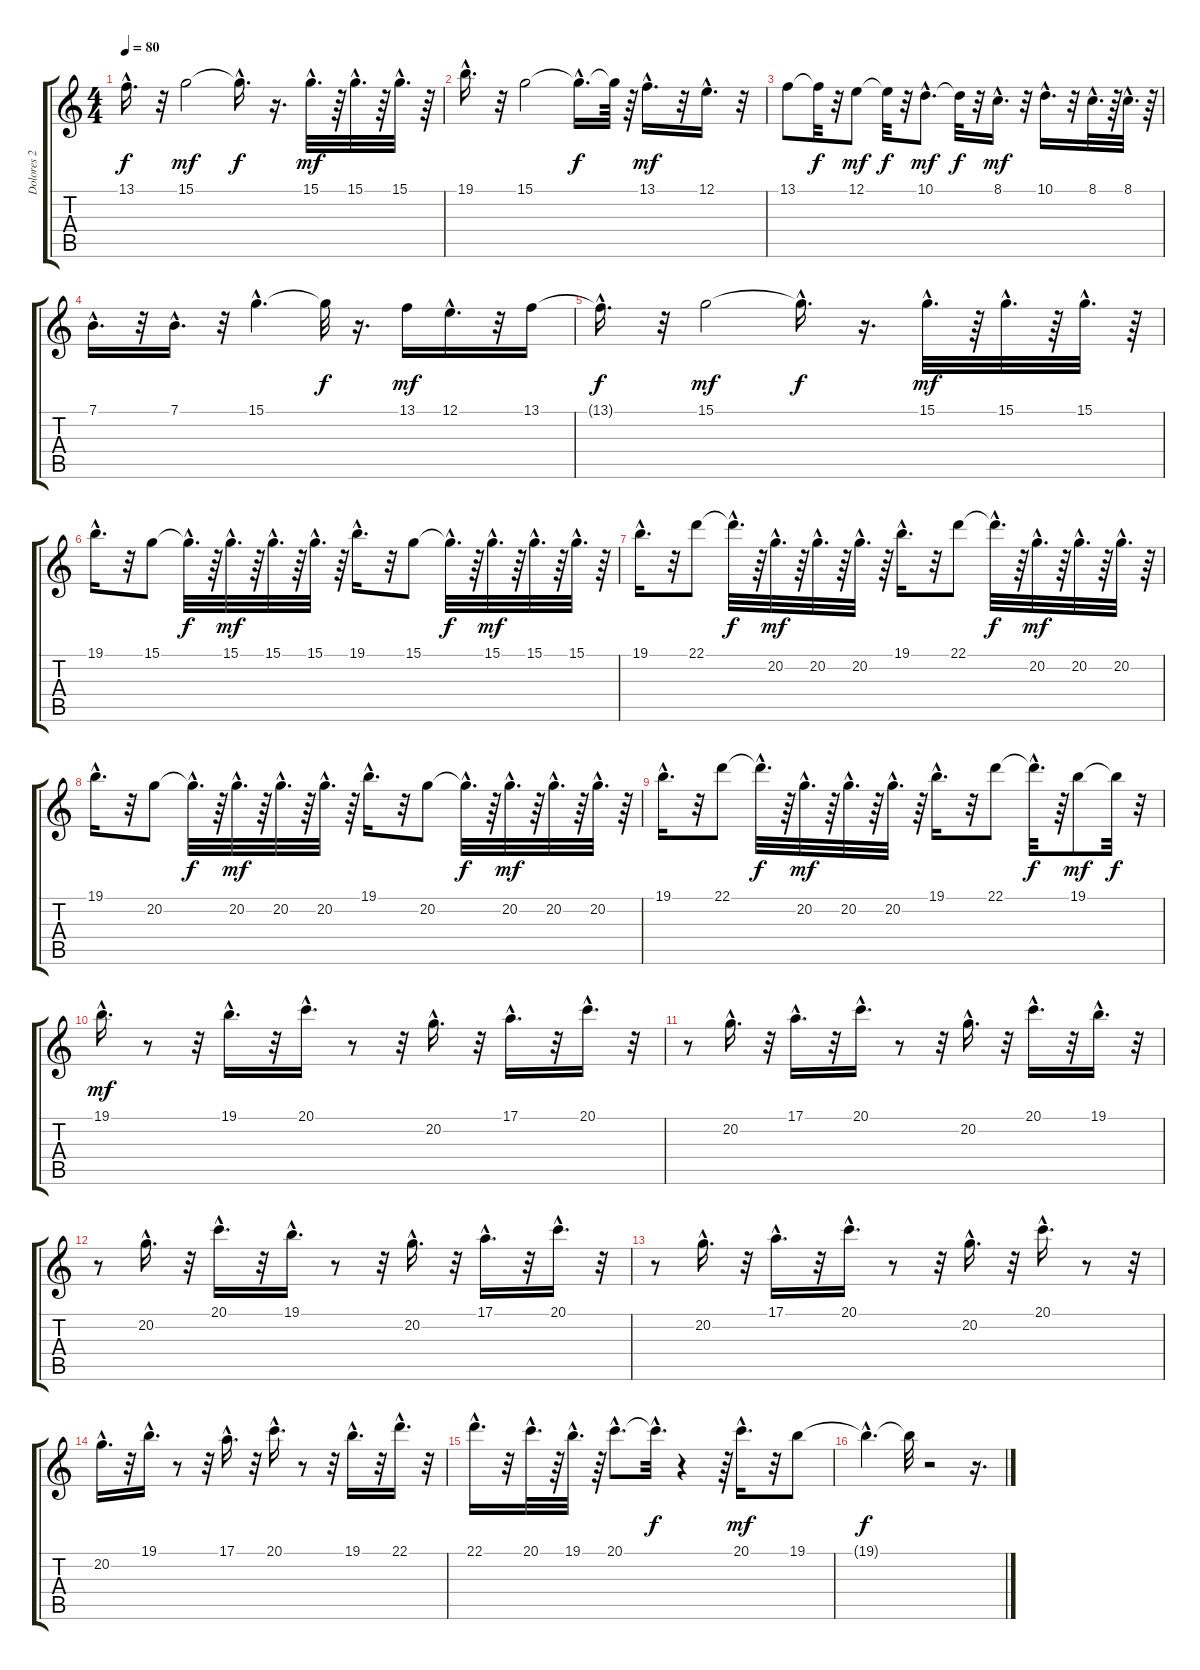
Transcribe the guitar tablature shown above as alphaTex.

\track ("Dolores 2" "Dolores 2") {instrument pad3polysynth}
\staff {score tabs}
\tuning (E4 B3 G3 D3 A2 E2) {hide}
\ts (4 4)
\tempo 80
\clef g2
\ks c
13.1{hac t}.16{d dy f} r.32 15.1.2{dy mf} 15.1{hac t}.16{d dy f} r.16{d} 15.1{hac}.32{d dy mf} r.64 15.1{hac}.32{d} r.64 15.1{hac}.32{d} r.64 |
19.1{hac}.16{d} r.32 15.1.2 15.1{hac t}.16{d dy f} 15.1{t}.64 r.64 13.1{hac}.16{d dy mf} r.32 12.1{hac}.16{d} r.32 |
13.1.8 13.1{t}.32{dy f} r.32 12.1.8{dy mf} 12.1{t}.32{dy f} r.32 10.1{hac}.8{d dy mf} 10.1{t}.32{dy f} r.32 8.1{hac}.16{d dy mf} r.32 10.1{hac}.16{d} r.32 8.1{hac}.32{d} r.64 8.1{hac}.32{d} r.64 |
7.1{hac}.16{d} r.32 7.1{hac}.16{d} r.32 15.1{hac}.4{d} 15.1{t}.32{dy f} r.16{d} 13.1.16{dy mf} 12.1{hac}.16{d} r.32 13.1.16 |
13.1{hac t}.16{d dy f} r.32 15.1.2{dy mf} 15.1{hac t}.16{d dy f} r.16{d} 15.1{hac}.32{d dy mf} r.64 15.1{hac}.32{d} r.64 15.1{hac}.32{d} r.64 |
19.1{hac}.16{d} r.32 15.1.8 15.1{hac t}.32{d dy f} r.64 15.1{hac}.32{d dy mf} r.64 15.1{hac}.32{d} r.64 15.1{hac}.32{d} r.64 19.1{hac}.16{d} r.32 15.1.8 15.1{hac t}.32{d dy f} r.64 15.1{hac}.32{d dy mf} r.64 15.1{hac}.32{d} r.64 15.1{hac}.32{d} r.64 |
19.1{hac}.16{d} r.32 22.1.8 22.1{hac t}.32{d dy f} r.64 20.2{hac}.32{d dy mf} r.64 20.2{hac}.32{d} r.64 20.2{hac}.32{d} r.64 19.1{hac}.16{d} r.32 22.1.8 22.1{hac t}.32{d dy f} r.64 20.2{hac}.32{d dy mf} r.64 20.2{hac}.32{d} r.64 20.2{hac}.32{d} r.64 |
19.1{hac}.16{d} r.32 20.2.8 20.2{hac t}.32{d dy f} r.64 20.2{hac}.32{d dy mf} r.64 20.2{hac}.32{d} r.64 20.2{hac}.32{d} r.64 19.1{hac}.16{d} r.32 20.2.8 20.2{hac t}.32{d dy f} r.64 20.2{hac}.32{d dy mf} r.64 20.2{hac}.32{d} r.64 20.2{hac}.32{d} r.64 |
19.1{hac}.16{d} r.32 22.1.8 22.1{hac t}.32{d dy f} r.64 20.2{hac}.32{d dy mf} r.64 20.2{hac}.32{d} r.64 20.2{hac}.32{d} r.64 19.1{hac}.16{d} r.32 22.1.8 22.1{hac t}.32{d dy f} r.64 19.1.8{dy mf} 19.1{t}.32{dy f} r.32 |
19.1{hac}.16{d dy mf} r.8 r.32 19.1{hac}.16{d} r.32 20.1{hac}.16{d} r.8 r.32 20.2{hac}.16{d} r.32 17.1{hac}.16{d} r.32 20.1{hac}.16{d} r.32 |
r.8 20.2{hac}.16{d} r.32 17.1{hac}.16{d} r.32 20.1{hac}.16{d} r.8 r.32 20.2{hac}.16{d} r.32 20.1{hac}.16{d} r.32 19.1{hac}.16{d} r.32 |
r.8 20.2{hac}.16{d} r.32 20.1{hac}.16{d} r.32 19.1{hac}.16{d} r.8 r.32 20.2{hac}.16{d} r.32 17.1{hac}.16{d} r.32 20.1{hac}.16{d} r.32 |
r.8 20.2{hac}.16{d} r.32 17.1{hac}.16{d} r.32 20.1{hac}.16{d} r.8 r.32 20.2{hac}.16{d} r.32 20.1{hac}.16{d} r.8 r.32 |
20.2{hac}.16{d} r.32 19.1{hac}.16{d} r.8 r.32 17.1{hac}.16{d} r.32 20.1{hac}.16{d} r.8 r.32 19.1{hac}.16{d} r.32 22.1{hac}.16{d} r.32 |
22.1{hac}.16{d} r.32 20.1{hac}.32{d} r.64 19.1{hac}.32{d} r.64 20.1{hac}.8{d} 20.1{hac t}.32{d dy f} r.4 r.64 20.1{hac}.16{d dy mf} r.32 19.1.8 |
19.1{hac t}.4{d dy f} 19.1{t}.32 r.2 r.16{d}
